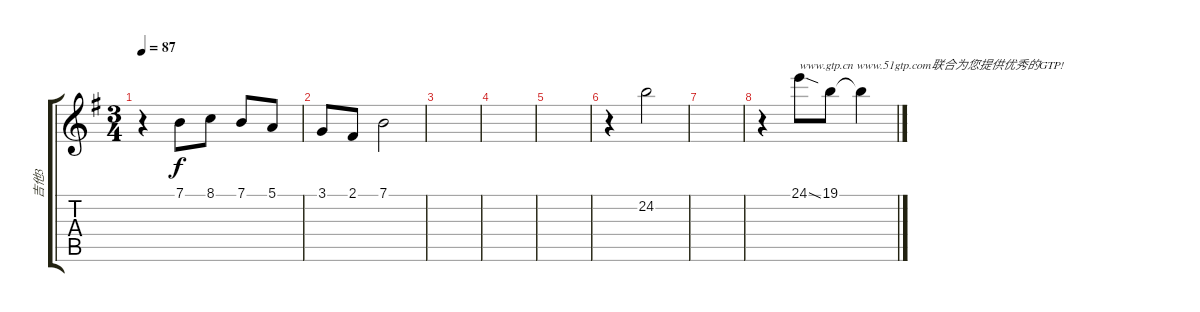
\track ("吉他3" "吉他3") {instrument acousticgrandpiano}
\staff {score tabs}
\tuning (E4 B3 G3 D3 A2 E2) {hide}
\ts (3 4)
\tempo 87
\clef g2
\ks g
r.4{dy f} 7.1.8 8.1.8 7.1.8 5.1.8 |
3.1.8 2.1.8 7.1.2 |
|
|
|
r.4 24.2.2 |
|
r.4 24.1{sod}.8{txt "www.gtp.cn www.51gtp.com联合为您提供优秀的GTP!"} 19.1.8 19.1{t}.4
